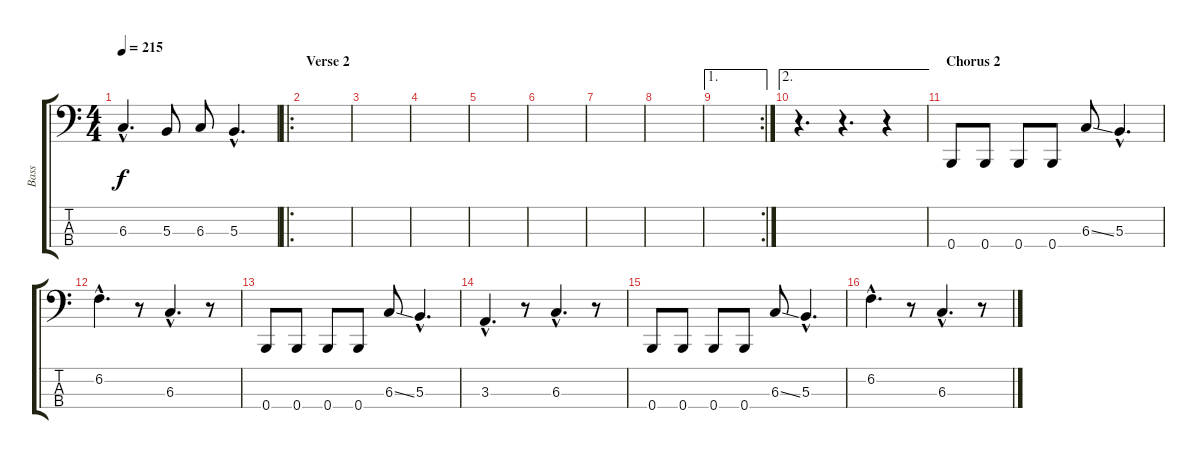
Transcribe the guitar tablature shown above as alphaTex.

\track ("Bass" "Bass") {instrument electricbasspick}
\staff {score tabs}
\tuning (E2 B1 Gb1 B0) {hide}
\ts (4 4)
\tempo 215
\clef f4
\ks c
6.3{hac}.4{d dy f} 5.3.8 6.3.8 5.3{hac}.4{d} |
\ro
\section ("" "Verse 2")
|
|
|
|
|
|
|
\ae 1
\rc 2
|
\ae 2
r.4{d} r.4{d} r.4 |
\section ("" "Chorus 2")
0.4.8 0.4.8 0.4.8 0.4.8 6.3{ss}.8 5.3{hac}.4{d} |
6.2{hac}.4{d} r.8 6.3{hac}.4{d} r.8 |
0.4.8 0.4.8 0.4.8 0.4.8 6.3{ss}.8 5.3{hac}.4{d} |
3.3{hac}.4{d} r.8 6.3{hac}.4{d} r.8 |
0.4.8 0.4.8 0.4.8 0.4.8 6.3{ss}.8 5.3{hac}.4{d} |
6.2{hac}.4{d} r.8 6.3{hac}.4{d} r.8
